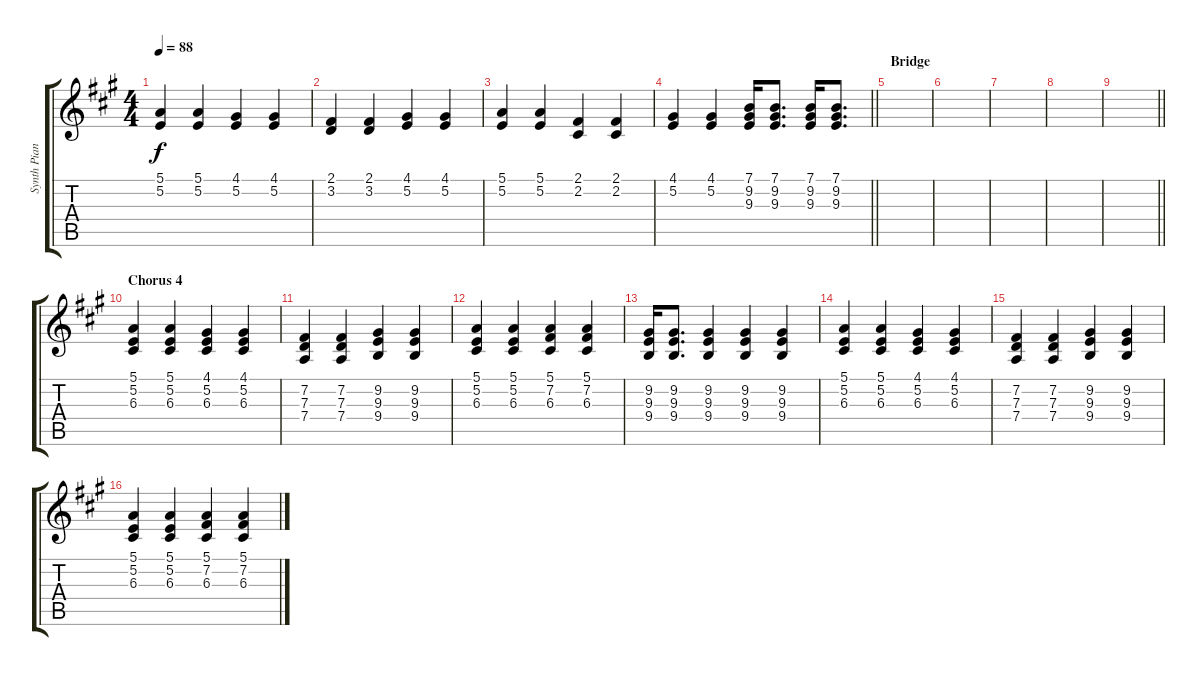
\track ("Synth Piano 2" "Synth Pian") {instrument electricpiano2}
\staff {score tabs}
\tuning (E4 B3 G3 D3 A2 E2) {hide}
\ts (4 4)
\tempo 88
\clef g2
\ks a
(5.1 5.2).4{dy f} (5.1 5.2).4 (4.1 5.2).4 (4.1 5.2).4 |
(2.1 3.2).4 (2.1 3.2).4 (4.1 5.2).4 (4.1 5.2).4 |
(5.1 5.2).4 (5.1 5.2).4 (2.1 2.2).4 (2.1 2.2).4 |
\barLineRight lightlight
(4.1 5.2).4 (4.1 5.2).4 (7.1 9.2 9.3).16 (7.1 9.2 9.3).8{d} (7.1 9.2 9.3).16 (7.1 9.2 9.3).8{d} |
\section ("" "Bridge")
|
|
|
|
\barLineRight lightlight
|
\section ("" "Chorus 4")
(5.1 5.2 6.3).4 (5.1 5.2 6.3).4 (4.1 5.2 6.3).4 (4.1 5.2 6.3).4 |
(7.2 7.3 7.4).4 (7.2 7.3 7.4).4 (9.2 9.3 9.4).4 (9.2 9.3 9.4).4 |
(5.1 5.2 6.3).4 (5.1 5.2 6.3).4 (5.1 7.2 6.3).4 (5.1 7.2 6.3).4 |
(9.2 9.3 9.4).16 (9.2 9.3 9.4).8{d} (9.2 9.3 9.4).4 (9.2 9.3 9.4).4 (9.2 9.3 9.4).4 |
(5.1 5.2 6.3).4 (5.1 5.2 6.3).4 (4.1 5.2 6.3).4 (4.1 5.2 6.3).4 |
(7.2 7.3 7.4).4 (7.2 7.3 7.4).4 (9.2 9.3 9.4).4 (9.2 9.3 9.4).4 |
(5.1 5.2 6.3).4 (5.1 5.2 6.3).4 (5.1 7.2 6.3).4 (5.1 7.2 6.3).4
